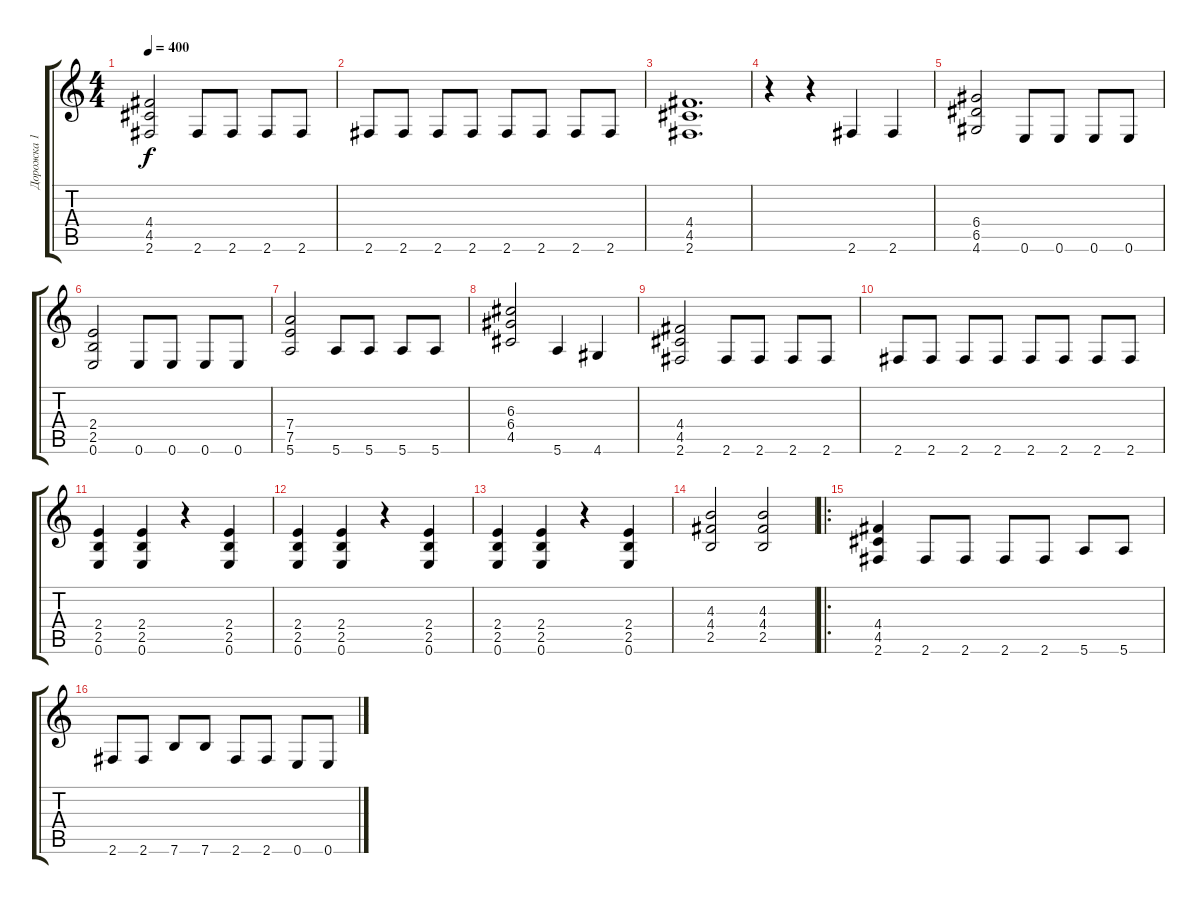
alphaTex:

\track ("Дорожка 1" "Дорожка 1") {instrument overdrivenguitar}
\staff {score tabs}
\tuning (E4 B3 G3 D3 A2 E2) {hide}
\ts (4 4)
\tempo 400
\clef g2
\ks c
(4.4 4.5 2.6).2{dy f} 2.6.8 2.6.8 2.6.8 2.6.8 |
2.6.8 2.6.8 2.6.8 2.6.8 2.6.8 2.6.8 2.6.8 2.6.8 |
(4.4 4.5 2.6).1{d} |
r.4 r.4 2.6.4 2.6.4 |
(6.4 6.5 4.6).2 0.6.8 0.6.8 0.6.8 0.6.8 |
(2.4 2.5 0.6).2 0.6.8 0.6.8 0.6.8 0.6.8 |
(7.4 7.5 5.6).2 5.6.8 5.6.8 5.6.8 5.6.8 |
(6.3 6.4 4.5).2 5.6.4 4.6.4 |
(4.4 4.5 2.6).2 2.6.8 2.6.8 2.6.8 2.6.8 |
2.6.8 2.6.8 2.6.8 2.6.8 2.6.8 2.6.8 2.6.8 2.6.8 |
(2.4 2.5 0.6).4 (2.4 2.5 0.6).4 r.4 (2.4 2.5 0.6).4 |
(2.4 2.5 0.6).4 (2.4 2.5 0.6).4 r.4 (2.4 2.5 0.6).4 |
(2.4 2.5 0.6).4 (2.4 2.5 0.6).4 r.4 (2.4 2.5 0.6).4 |
(4.3 4.4 2.5).2 (4.3 4.4 2.5).2 |
\ro
(4.4 4.5 2.6).4 2.6.8 2.6.8 2.6.8 2.6.8 5.6.8 5.6.8 |
2.6.8 2.6.8 7.6.8 7.6.8 2.6.8 2.6.8 0.6.8 0.6.8
